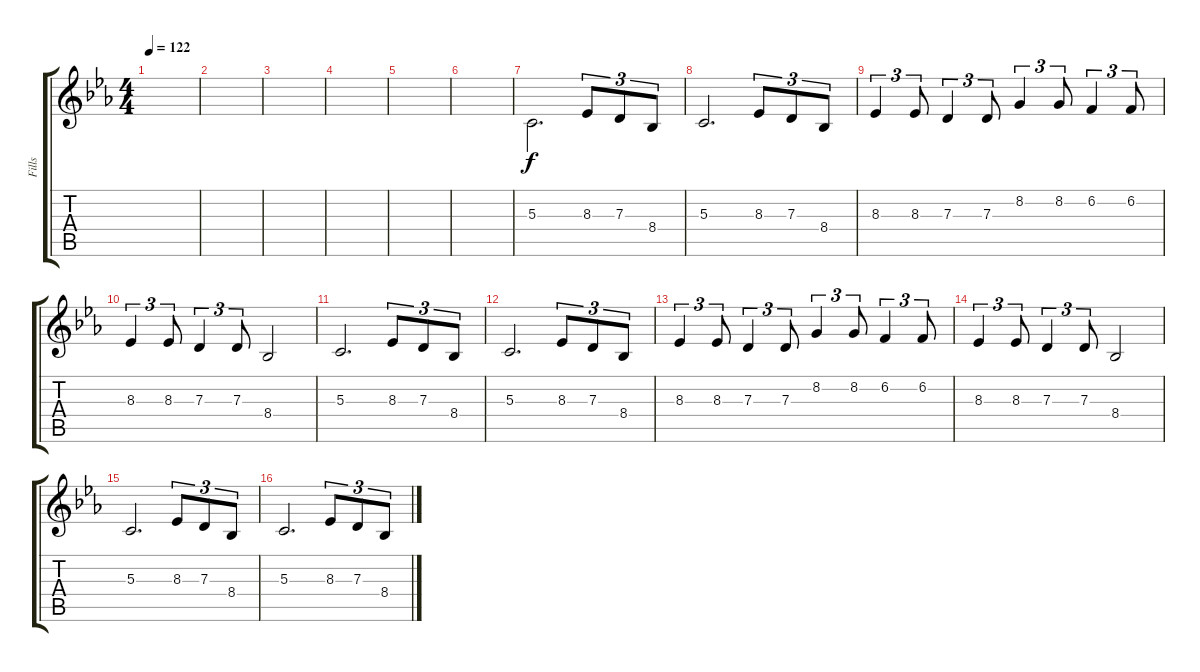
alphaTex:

\track ("Fills" "Fills") {instrument flute}
\staff {score tabs}
\tuning (E4 B3 G3 D3 A2 E2) {hide}
\ts (4 4)
\tempo 122
\clef g2
\ks eb
|
|
|
|
|
|
5.3.2{d beam Down} 8.3.8{tu (3 2)} 7.3.8{tu (3 2)} 8.4.8{tu (3 2)} |
5.3.2{d} 8.3.8{tu (3 2)} 7.3.8{tu (3 2)} 8.4.8{tu (3 2)} |
8.3.4{tu (3 2)} 8.3.8{tu (3 2)} 7.3.4{tu (3 2)} 7.3.8{tu (3 2)} 8.2.4{tu (3 2)} 8.2.8{tu (3 2)} 6.2.4{tu (3 2)} 6.2.8{tu (3 2)} |
8.3.4{tu (3 2)} 8.3.8{tu (3 2)} 7.3.4{tu (3 2)} 7.3.8{tu (3 2)} 8.4.2 |
5.3.2{d} 8.3.8{tu (3 2)} 7.3.8{tu (3 2)} 8.4.8{tu (3 2)} |
5.3.2{d} 8.3.8{tu (3 2)} 7.3.8{tu (3 2)} 8.4.8{tu (3 2)} |
8.3.4{tu (3 2)} 8.3.8{tu (3 2)} 7.3.4{tu (3 2)} 7.3.8{tu (3 2)} 8.2.4{tu (3 2)} 8.2.8{tu (3 2)} 6.2.4{tu (3 2)} 6.2.8{tu (3 2)} |
8.3.4{tu (3 2)} 8.3.8{tu (3 2)} 7.3.4{tu (3 2)} 7.3.8{tu (3 2)} 8.4.2 |
5.3.2{d} 8.3.8{tu (3 2)} 7.3.8{tu (3 2)} 8.4.8{tu (3 2)} |
5.3.2{d} 8.3.8{tu (3 2)} 7.3.8{tu (3 2)} 8.4.8{tu (3 2)}
